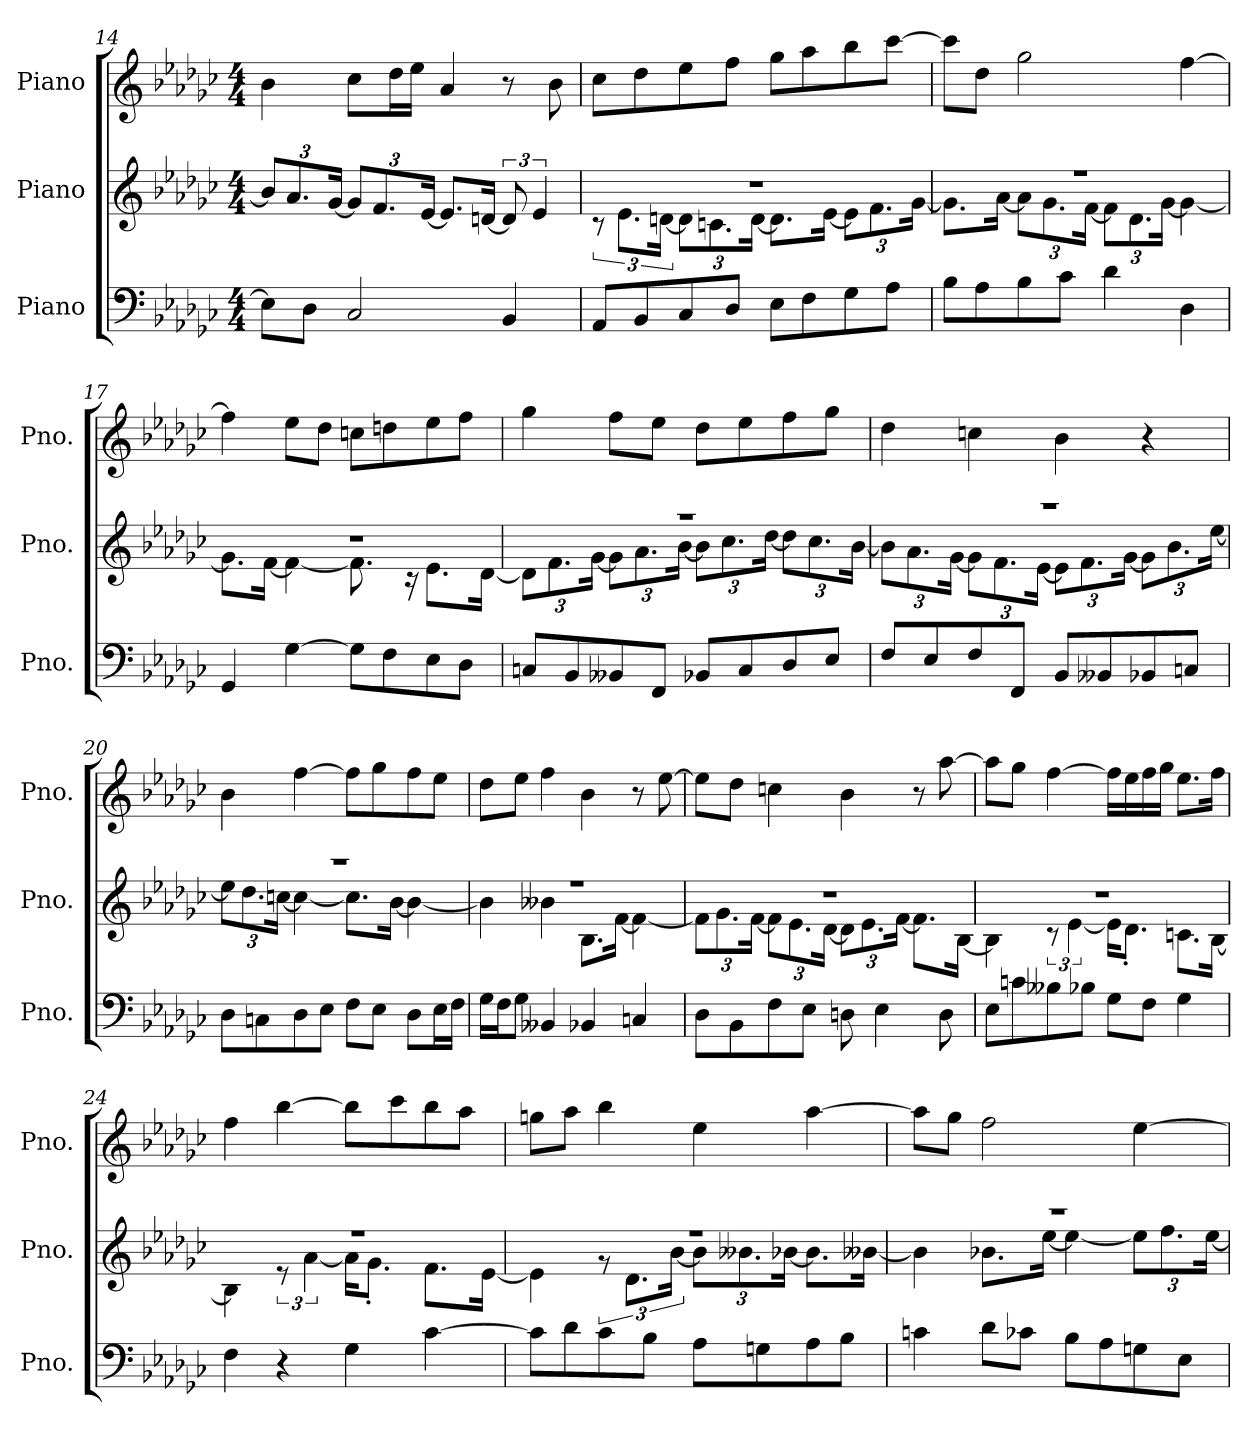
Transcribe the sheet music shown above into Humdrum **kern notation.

**kern	**kern	**kern
*part3	*part2	*part1
*staff3	*staff2	*staff1
*I"Piano	*I"Piano	*I"Piano
*I'Pno.	*I'Pno.	*I'Pno.
!!LO:PB:g=z
*clefF4	*clefG2	*clefG2
*k[b-e-a-d-g-c-]	*k[b-e-a-d-g-c-]	*k[b-e-a-d-g-c-]
*M4/4	*M4/4	*M4/4
*	*Xbrackettup	*
=14	=14	=14
8E-\L]	12b-/L]	4b-\
.	12.a-/	.
8D-\J	.	.
.	[24g-/Jk	.
2C-/	12g-/L]	8cc-\L
.	12.f/	.
.	.	16dd-\L
.	.	16ee-\JJ
.	[24e-/Jk	.
.	8.e-/L]	4a-/
.	[16dn/Jk	.
*	*brackettup	*
4BB-/	12d/]	8r
.	6e-/	.
.	.	8b-\
=15	=15	=15
*	*^	*
8AA-/L	1r	12r	8cc-\L
.	.	12.e-\L	.
8BB-/	.	.	8dd-\
.	.	[24dn\Jk	.
*	*	*Xbrackettup	*
8C-/	.	12d\L]	8ee-\
.	.	12.cn\	.
8D-/J	.	.	8ff\J
.	.	[24d\Jk	.
8E-\L	.	8.d\L]	8gg-\L
8F\	.	.	8aa-\
.	.	[16e-\Jk	.
8G-\	.	12e-\L]	8bb-\
.	.	12.f\	.
8A-\J	.	.	[8ccc-\J
.	.	[24g-\Jk	.
!!LO:LB:g=z
=16	=16	=16	=16
8B-\L	1r	8.g-\L]	8ccc-\L]
8A-\	.	.	8dd-\J
.	.	[16a-\Jk	.
8B-\	.	12a-\L]	2gg-\
.	.	12.g-\	.
8c-\J	.	.	.
.	.	[24f\Jk	.
4d-\	.	12f\L]	.
.	.	12.d-\	.
.	.	[24g-\Jk	.
4D-\	.	4g-\_	[4ff\
=17	=17	=17	=17
4GG-/	1r	8.g-\L]	4ff\]
.	.	[16f\Jk	.
[4G-\	.	4f\_	8ee-\L
.	.	.	8dd-\J
8G-\L]	.	8.f\]	8ccn\L
8F\	.	.	8ddn\
.	.	16r	.
8E-\	.	8.e-\L	8ee-\
8D-\J	.	.	8ff\J
.	.	[16d-\Jk	.
=18	=18	=18	=18
8Cn/L	1r	12d-\L]	4gg-\
.	.	12.f\	.
8BB-/	.	.	.
.	.	[24g-\Jk	.
8BB--X/	.	12g-\L]	8ff\L
.	.	12.a-\	.
8FF/J	.	.	8ee-\J
.	.	[24b-\Jk	.
8BB-X/L	.	12b-\L]	8dd-\L
.	.	12.cc-\	.
8C/	.	.	8ee-\
.	.	[24dd-\Jk	.
8D-/	.	12dd-\L]	8ff\
.	.	12.cc-\	.
8E-/J	.	.	8gg-\J
.	.	[24b-\Jk	.
!!LO:LB:g=z
=19	=19	=19	=19
8F/L	1r	12b-\L]	4dd-\
.	.	12.a-\	.
8E-/	.	.	.
.	.	[24g-\Jk	.
8F/	.	12g-\L]	4ccn\
.	.	12.f\	.
8FF/J	.	.	.
.	.	[24e-\Jk	.
8BB-/L	.	12e-\L]	4b-\
.	.	12.f\	.
8BB--X/	.	.	.
.	.	[24g-\Jk	.
8BB-X/	.	12g-\L]	4r
.	.	12.b-\	.
8Cn/J	.	.	.
.	.	[24ee-\Jk	.
=20	=20	=20	=20
8D-\L	1r	12ee-\L]	4b-\
.	.	12.dd-\	.
8Cn\	.	.	.
.	.	[24ccn\Jk	.
8D-\	.	4cc\_	[4ff\
8E-\J	.	.	.
8F\L	.	8.cc\L]	8ff\L]
8E-\J	.	.	8gg-\
.	.	[16b-\Jk	.
8D-\L	.	4b-\_	8ff\
16E-\L	.	.	8ee-\J
16F\JJ	.	.	.
=21	=21	=21	=21
16G-\LL	1r	4b-\]	8dd-\L
16F\J	.	.	.
8G-\J	.	.	8ee-\J
4BB--X/	.	4b--X\	4ff\
4BB-X/	.	8.B-\L	4b-\
.	.	[16f\Jk	.
4Cn/	.	4f\_	8r
.	.	.	[8ee-\
!!LO:LB:g=z
=22	=22	=22	=22
8D-\L	1r	12f\L]	8ee-\L]
.	.	12.g-\	.
8BB-\	.	.	8dd-\J
.	.	[24f\Jk	.
8F\	.	12f\L]	4ccn\
.	.	12.e-\	.
8E-\J	.	.	.
.	.	[24d-\Jk	.
8Dn\	.	12d-\L]	4b-\
.	.	12.e-\	.
4E-\	.	.	.
.	.	[24f\Jk	.
.	.	8.f\L]	8r
8D\	.	.	[8aa-\
.	.	[16B-\Jk	.
=23	=23	=23	=23
8E-\L	1r	4B-\]	8aa-\L]
8cn\	.	.	8gg-\J
*	*	*brackettup	*
8B--X\	.	12r	[4ff\
.	.	[6e-\	.
8B-X\J	.	.	.
8G-\L	.	16e-\KL]	16ff\LL]
.	.	8.d-'\J	16ee-\
8F\J	.	.	16ff\
.	.	.	16gg-\JJ
4G-\	.	8.cn\L	8.ee-\L
.	.	[16B-\Jk	16ff\Jk
=24	=24	=24	=24
4F\	1r	4B-\]	4ff\
4r	.	12r	[4bb-\
.	.	[6a-\	.
4G-\	.	16a-\KL]	8bb-\L]
.	.	8.g-'\J	.
.	.	.	8ccc-\
[4c-\	.	8.f\L	8bb-\
.	.	.	8aa-\J
.	.	[16e-\Jk	.
!!LO:PB:g=z
=25	=25	=25	=25
8c-\L]	1r	4e-\]	8ggn\L
8d-\	.	.	8aa-\J
8c-\	.	12r	4bb-\
.	.	12.d-\L	.
8B-\J	.	.	.
.	.	[24b-\Jk	.
*	*	*Xbrackettup	*
8A-\L	.	12b-\L]	4ee-\
.	.	12.b--X\	.
8Gn\	.	.	.
.	.	[24b-X\Jk	.
8A-\	.	8.b-\L]	[4aa-\
8B-\J	.	.	.
.	.	[16b--X\Jk	.
=26	=26	=26	=26
4cn\	1r	4b--\]	8aa-\L]
.	.	.	8gg-\J
8d-\L	.	8.b-X\L	2ff\
8c-X\J	.	.	.
.	.	[16ee-\Jk	.
8B-\L	.	4ee-\_	.
8A-\	.	.	.
8Gn\	.	12ee-\L]	[4ee-\
.	.	12.ff\	.
8E-\J	.	.	.
.	.	[24ee-\Jk	.
*	*v	*v	*
=	=	=
*-	*-	*-
